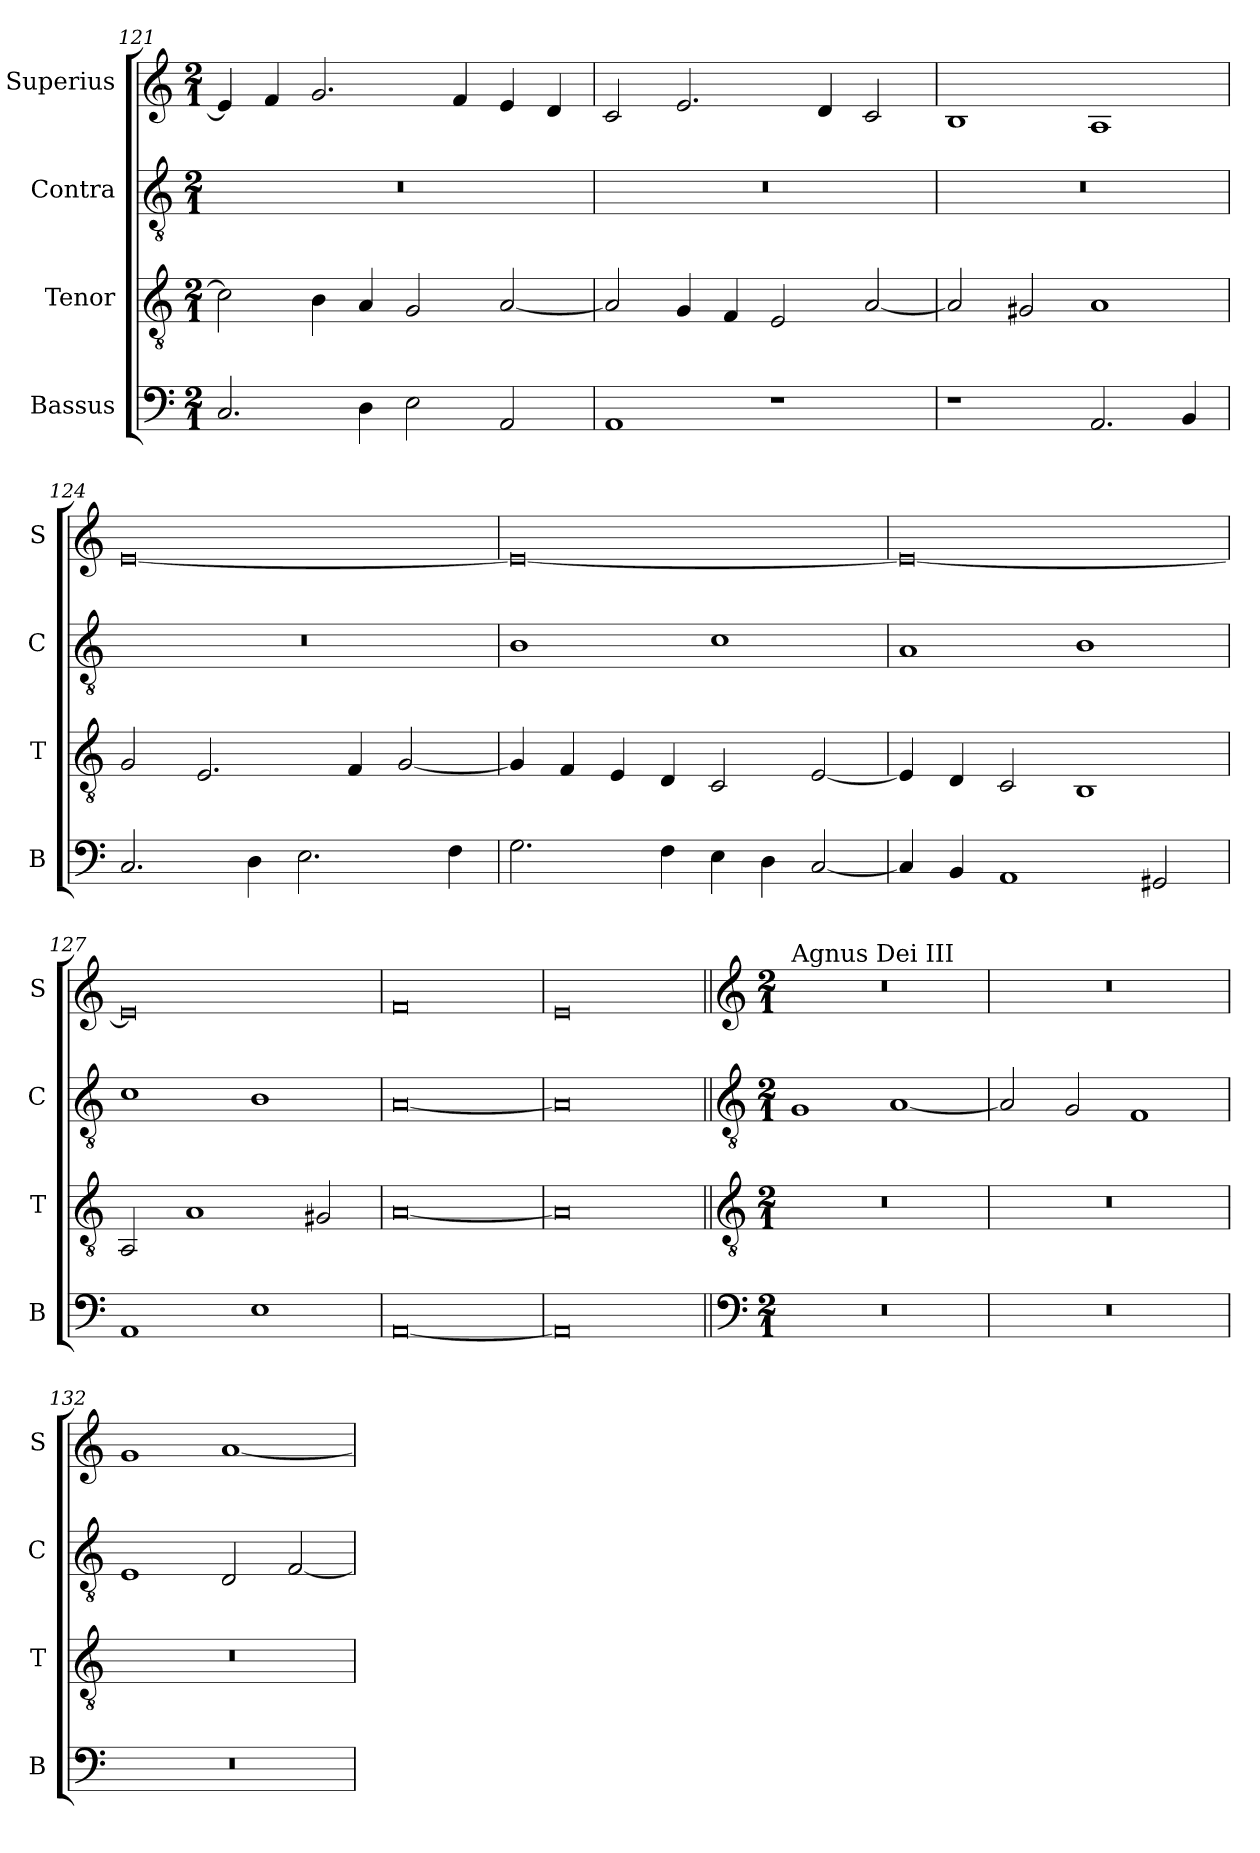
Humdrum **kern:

**kern	**kern	**kern	**kern
*part4	*part3	*part2	*part1
*staff4	*staff3	*staff2	*staff1
*I"Bassus	*I"Tenor	*I"Contra	*I"Superius
*I'B	*I'T	*I'C	*I'S
*clefF4	*clefGv2	*clefGv2	*clefG2
*k[]	*k[]	*k[]	*k[]
*M2/1	*M2/1	*M2/1	*M2/1
=121	=121	=121	=121
2.C/	2c\]	0r	4e/]
.	.	.	4f/
.	4B\	.	2.g/
4D\	4A/	.	.
2E\	2G/	.	.
.	.	.	4f/
2AA/	[2A/	.	4e/
.	.	.	4d/
=122	=122	=122	=122
1AA	2A/]	0r	2c/
.	4G/	.	2.e/
.	4F/	.	.
1r	2E/	.	.
.	.	.	4d/
.	[2A/	.	2c/
=123	=123	=123	=123
1r	2A/]	0r	1B
.	2G#X/	.	.
2.AA/	1A	.	1A
4BB/	.	.	.
=124	=124	=124	=124
2.C/	2G/	0r	[0e
.	2.E/	.	.
4D\	.	.	.
2.E\	.	.	.
.	4F/	.	.
.	[2G/	.	.
4F\	.	.	.
=125	=125	=125	=125
2.G\	4G/]	1B	0e_
.	4F/	.	.
.	4E/	.	.
4F\	4D/	.	.
4E\	2C/	1c	.
4D\	.	.	.
[2C/	[2E/	.	.
=126	=126	=126	=126
4C/]	4E/]	1A	0e_
4BB/	4D/	.	.
1AA	2C/	.	.
.	1BB	1B	.
2GG#X/	.	.	.
=127	=127	=127	=127
1AA	2AA/	1c	0e]
.	1A	.	.
1E	.	1B	.
.	2G#X/	.	.
=128	=128	=128	=128
[0AA	[0A	[0A	0f
=129	=129	=129	=129
0AA]	0A]	0A]	0e
!!LO:LB:g=z
=130||	=130||	=130||	=130||
*clefF4	*clefGv2	*clefGv2	*clefG2
*k[]	*k[]	*k[]	*k[]
*M2/1	*M2/1	*M2/1	*M2/1
!	!	!	!LO:TX:a:t=Agnus Dei III
0r	0r	1G	0r
.	.	[1A	.
=131	=131	=131	=131
0r	0r	2A/]	0r
.	.	2G/	.
.	.	1F	.
=132	=132	=132	=132
0r	0r	1E	1g
.	.	2D/	[1a
.	.	[2F/	.
=	=	=	=
*-	*-	*-	*-
